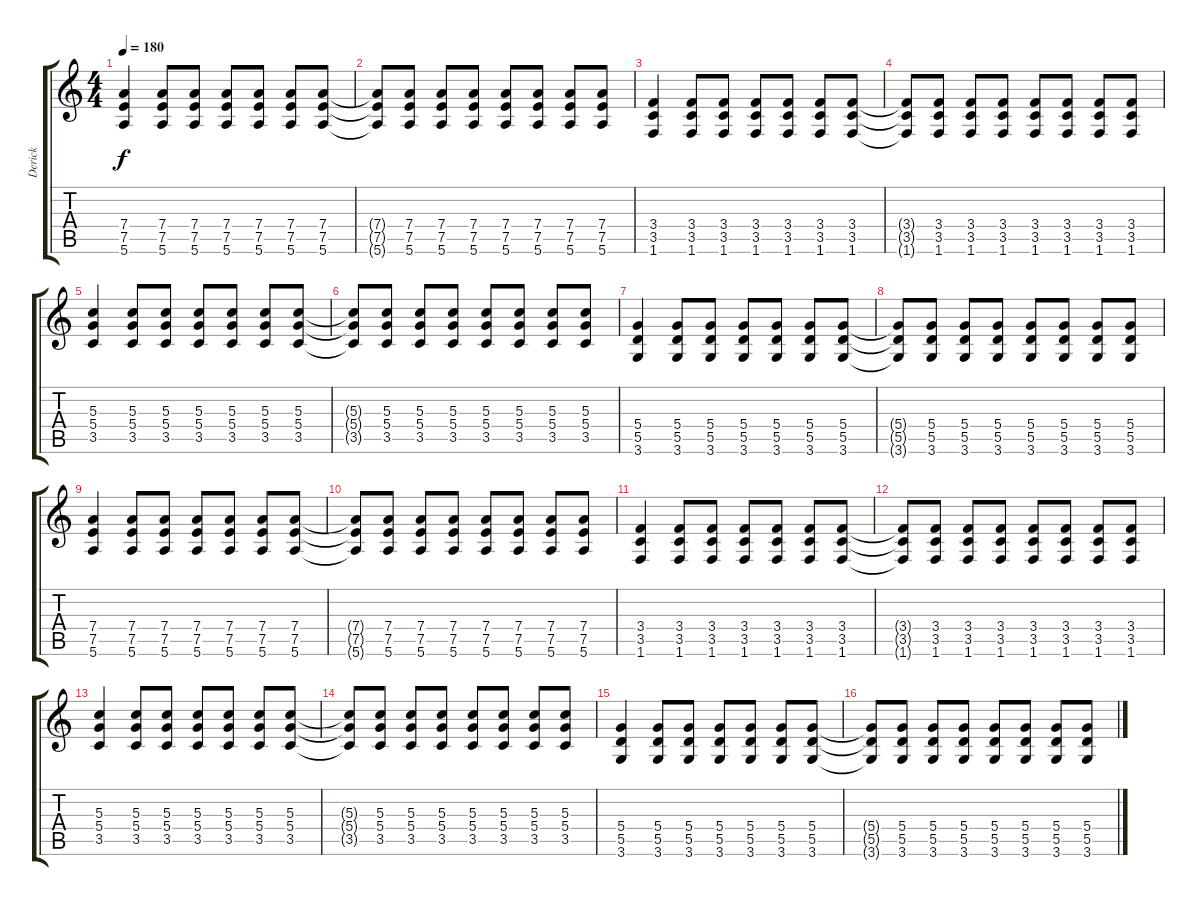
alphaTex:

\track ("Derick" "Derick") {instrument overdrivenguitar}
\staff {score tabs}
\tuning (E4 B3 G3 D3 A2 E2) {hide}
\ts (4 4)
\tempo 180
\clef g2
\ks c
(7.4 7.5 5.6).4{dy f} (7.4 7.5 5.6).8 (7.4 7.5 5.6).8 (7.4 7.5 5.6).8 (7.4 7.5 5.6).8 (7.4 7.5 5.6).8 (7.4 7.5 5.6).8 |
(7.4{t} 7.5{t} 5.6{t}).8 (7.4 7.5 5.6).8 (7.4 7.5 5.6).8 (7.4 7.5 5.6).8 (7.4 7.5 5.6).8 (7.4 7.5 5.6).8 (7.4 7.5 5.6).8 (7.4 7.5 5.6).8 |
(3.4 3.5 1.6).4 (3.4 3.5 1.6).8 (3.4 3.5 1.6).8 (3.4 3.5 1.6).8 (3.4 3.5 1.6).8 (3.4 3.5 1.6).8 (3.4 3.5 1.6).8 |
(3.4{t} 3.5{t} 1.6{t}).8 (3.4 3.5 1.6).8 (3.4 3.5 1.6).8 (3.4 3.5 1.6).8 (3.4 3.5 1.6).8 (3.4 3.5 1.6).8 (3.4 3.5 1.6).8 (3.4 3.5 1.6).8 |
(5.3 5.4 3.5).4 (5.3 5.4 3.5).8 (5.3 5.4 3.5).8 (5.3 5.4 3.5).8 (5.3 5.4 3.5).8 (5.3 5.4 3.5).8 (5.3 5.4 3.5).8 |
(5.3{t} 5.4{t} 3.5{t}).8 (5.3 5.4 3.5).8 (5.3 5.4 3.5).8 (5.3 5.4 3.5).8 (5.3 5.4 3.5).8 (5.3 5.4 3.5).8 (5.3 5.4 3.5).8 (5.3 5.4 3.5).8 |
(5.4 5.5 3.6).4 (5.4 5.5 3.6).8 (5.4 5.5 3.6).8 (5.4 5.5 3.6).8 (5.4 5.5 3.6).8 (5.4 5.5 3.6).8 (5.4 5.5 3.6).8 |
(5.4{t} 5.5{t} 3.6{t}).8 (5.4 5.5 3.6).8 (5.4 5.5 3.6).8 (5.4 5.5 3.6).8 (5.4 5.5 3.6).8 (5.4 5.5 3.6).8 (5.4 5.5 3.6).8 (5.4 5.5 3.6).8 |
(7.4 7.5 5.6).4 (7.4 7.5 5.6).8 (7.4 7.5 5.6).8 (7.4 7.5 5.6).8 (7.4 7.5 5.6).8 (7.4 7.5 5.6).8 (7.4 7.5 5.6).8 |
(7.4{t} 7.5{t} 5.6{t}).8 (7.4 7.5 5.6).8 (7.4 7.5 5.6).8 (7.4 7.5 5.6).8 (7.4 7.5 5.6).8 (7.4 7.5 5.6).8 (7.4 7.5 5.6).8 (7.4 7.5 5.6).8 |
(3.4 3.5 1.6).4 (3.4 3.5 1.6).8 (3.4 3.5 1.6).8 (3.4 3.5 1.6).8 (3.4 3.5 1.6).8 (3.4 3.5 1.6).8 (3.4 3.5 1.6).8 |
(3.4{t} 3.5{t} 1.6{t}).8 (3.4 3.5 1.6).8 (3.4 3.5 1.6).8 (3.4 3.5 1.6).8 (3.4 3.5 1.6).8 (3.4 3.5 1.6).8 (3.4 3.5 1.6).8 (3.4 3.5 1.6).8 |
(5.3 5.4 3.5).4 (5.3 5.4 3.5).8 (5.3 5.4 3.5).8 (5.3 5.4 3.5).8 (5.3 5.4 3.5).8 (5.3 5.4 3.5).8 (5.3 5.4 3.5).8 |
(5.3{t} 5.4{t} 3.5{t}).8 (5.3 5.4 3.5).8 (5.3 5.4 3.5).8 (5.3 5.4 3.5).8 (5.3 5.4 3.5).8 (5.3 5.4 3.5).8 (5.3 5.4 3.5).8 (5.3 5.4 3.5).8 |
(5.4 5.5 3.6).4 (5.4 5.5 3.6).8 (5.4 5.5 3.6).8 (5.4 5.5 3.6).8 (5.4 5.5 3.6).8 (5.4 5.5 3.6).8 (5.4 5.5 3.6).8 |
(5.4{t} 5.5{t} 3.6{t}).8 (5.4 5.5 3.6).8 (5.4 5.5 3.6).8 (5.4 5.5 3.6).8 (5.4 5.5 3.6).8 (5.4 5.5 3.6).8 (5.4 5.5 3.6).8 (5.4 5.5 3.6).8
